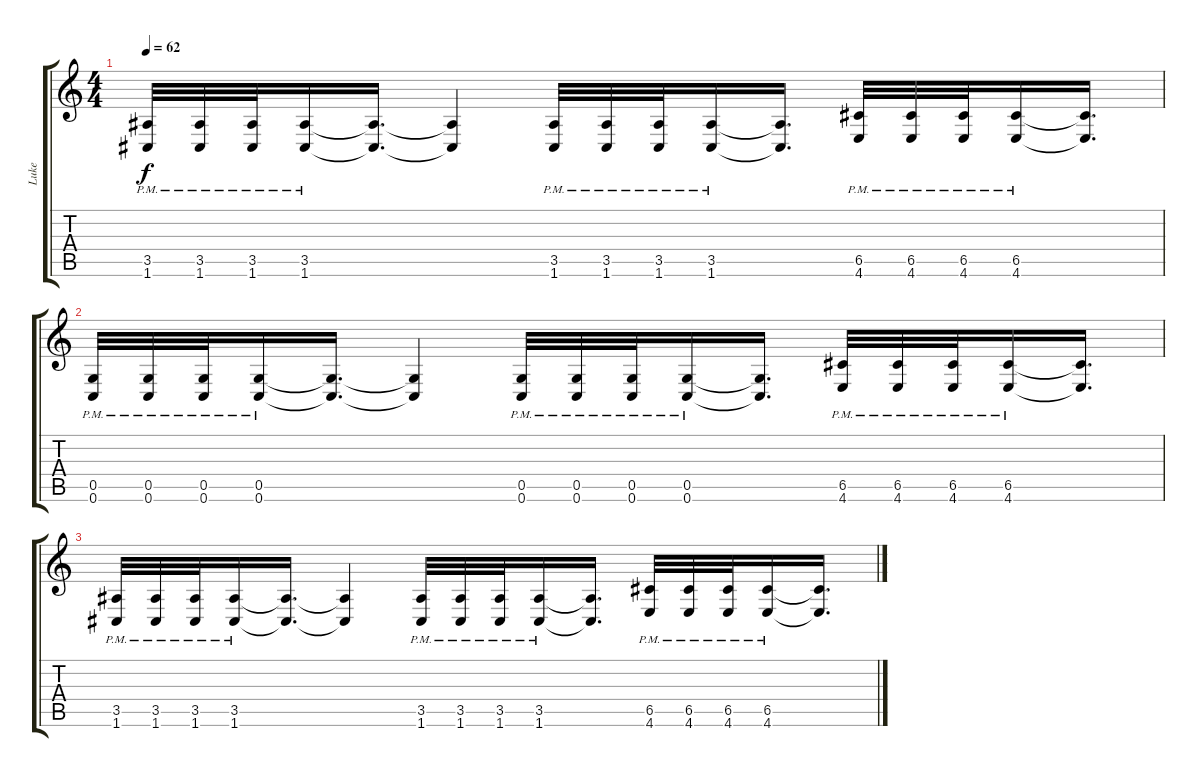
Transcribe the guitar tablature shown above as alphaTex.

\track ("Luke" "Luke") {instrument distortionguitar}
\staff {score tabs}
\tuning (D4 A3 F3 C3 G2 C2) {hide}
\ts (4 4)
\tempo 62
\clef g2
\ks c
(3.5{pm} 1.6{pm}).32{dy f} (3.5{pm} 1.6{pm}).32 (3.5{pm} 1.6{pm}).32 (3.5{pm} 1.6{pm}).16 (3.5{t} 1.6{t}).16{d} (3.5{t} 1.6{t}).4 (3.5{pm} 1.6{pm}).32 (3.5{pm} 1.6{pm}).32 (3.5{pm} 1.6{pm}).32 (3.5{pm} 1.6{pm}).16 (3.5{t} 1.6{t}).16{d} (6.5{pm} 4.6{pm}).32 (6.5{pm} 4.6{pm}).32 (6.5{pm} 4.6{pm}).32 (6.5{pm} 4.6{pm}).16 (6.5{t} 4.6{t}).16{d} |
(0.5{pm} 0.6{pm}).32 (0.5{pm} 0.6{pm}).32 (0.5{pm} 0.6{pm}).32 (0.5{pm} 0.6{pm}).16 (0.5{t} 0.6{t}).16{d} (0.5{t} 0.6{t}).4 (0.5{pm} 0.6{pm}).32 (0.5{pm} 0.6{pm}).32 (0.5{pm} 0.6{pm}).32 (0.5{pm} 0.6{pm}).16 (0.5{t} 0.6{t}).16{d} (6.5{pm} 4.6{pm}).32 (6.5{pm} 4.6{pm}).32 (6.5{pm} 4.6{pm}).32 (6.5{pm} 4.6{pm}).16 (6.5{t} 4.6{t}).16{d} |
(3.5{pm} 1.6{pm}).32 (3.5{pm} 1.6{pm}).32 (3.5{pm} 1.6{pm}).32 (3.5{pm} 1.6{pm}).16 (3.5{t} 1.6{t}).16{d} (3.5{t} 1.6{t}).4 (3.5{pm} 1.6{pm}).32 (3.5{pm} 1.6{pm}).32 (3.5{pm} 1.6{pm}).32 (3.5{pm} 1.6{pm}).16 (3.5{t} 1.6{t}).16{d} (6.5{pm} 4.6{pm}).32 (6.5{pm} 4.6{pm}).32 (6.5{pm} 4.6{pm}).32 (6.5{pm} 4.6{pm}).16 (6.5{t} 4.6{t}).16{d}
